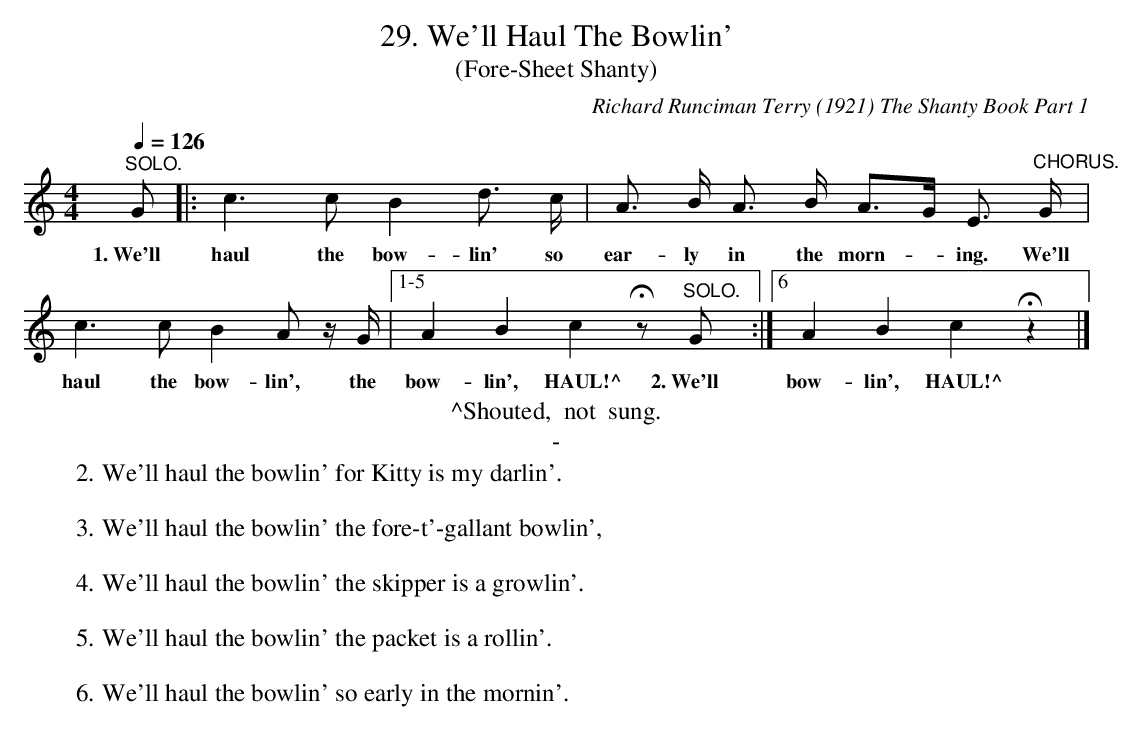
X:1
T:29. We'll Haul The Bowlin'
T:(Fore-Sheet Shanty)
C:Richard Runciman Terry (1921) The Shanty Book Part 1
L:1/8
Q:1/4=126
M:4/4
K:C
"^SOLO." G |: c3 c B2 d3/2 c/ | A> B A> B A>G E> "^CHORUS." G |$
w: 1.~We'll | haul the bow- lin' so | ear-ly in the morn-* ing. We'll |
c3 c B2 A z/ G/ |1-5  A2 B2 c2 Hz"^SOLO." G :|6 A2 B2 c2 Hz2 |]
w:  haul the bow- lin', the | bow- lin', HAUL!^  2.~We'll | bow- lin', HAUL!^|
T: ^Shouted,  not  sung.
T: -
W: 2. We'll haul the bowlin' for Kitty is my darlin'.
W:
W: 3. We'll haul the bowlin' the fore-t'-gallant bowlin',
W:
W: 4. We'll haul the bowlin' the skipper is a growlin'.
W:
W: 5. We'll haul the bowlin' the packet is a rollin'.
W:
W: 6. We'll haul the bowlin' so early in the mornin'.
